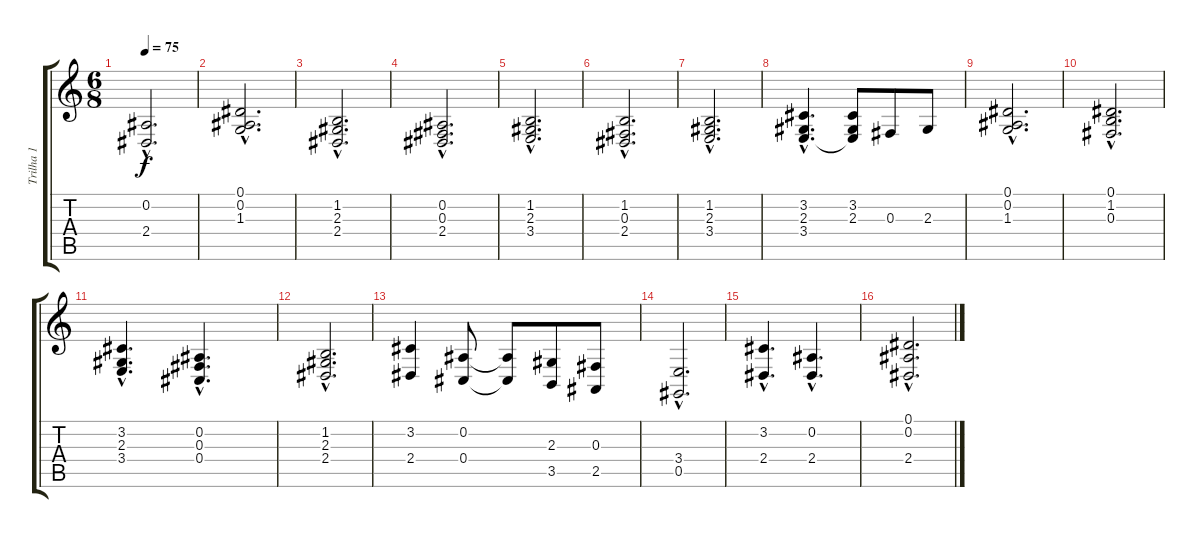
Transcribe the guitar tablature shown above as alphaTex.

\track ("Trilha 1" "Trilha 1") {instrument acousticgrandpiano}
\staff {score tabs}
\tuning (Eb4 Bb3 Gb3 Db3 Ab2 Eb2) {hide}
\ts (6 8)
\tempo 75
\clef g2
\ks c
(0.2{hac} 2.4{hac}).2{d dy f} |
(0.1{hac} 0.2{hac} 1.3{hac}).2{d} |
(1.2{hac} 2.3{hac} 2.4{hac}).2{d} |
(0.2{hac} 0.3{hac} 2.4{hac}).2{d} |
(1.2{hac} 2.3{hac} 3.4{hac}).2{d} |
(1.2{hac} 0.3{hac} 2.4{hac}).2{d} |
(1.2{hac} 2.3{hac} 3.4{hac}).2{d} |
(3.2{hac} 2.3{hac} 3.4{hac}).4{d} (3.2 2.3 3.4{t}).8 0.3.8 2.3.8 |
(0.1{hac} 0.2{hac} 1.3{hac}).2{d} |
(0.1{hac} 1.2{hac} 0.3{hac}).2{d} |
(3.2{hac} 2.3{hac} 3.4{hac}).4{d} (0.2{hac} 0.3{hac} 0.4{hac}).4{d} |
(1.2{hac} 2.3{hac} 2.4{hac}).2{d} |
(3.2 2.4).4 (0.2 0.4).8 (0.2{t} 0.4{t}).8 (2.3 3.5).8 (0.3 2.5).8 |
(3.4{hac} 0.5{hac}).2{d} |
(3.2{hac} 2.4{hac}).4{d} (0.2{hac} 2.4{hac}).4{d} |
(0.1{hac} 0.2{hac} 2.4{hac}).2{d}
